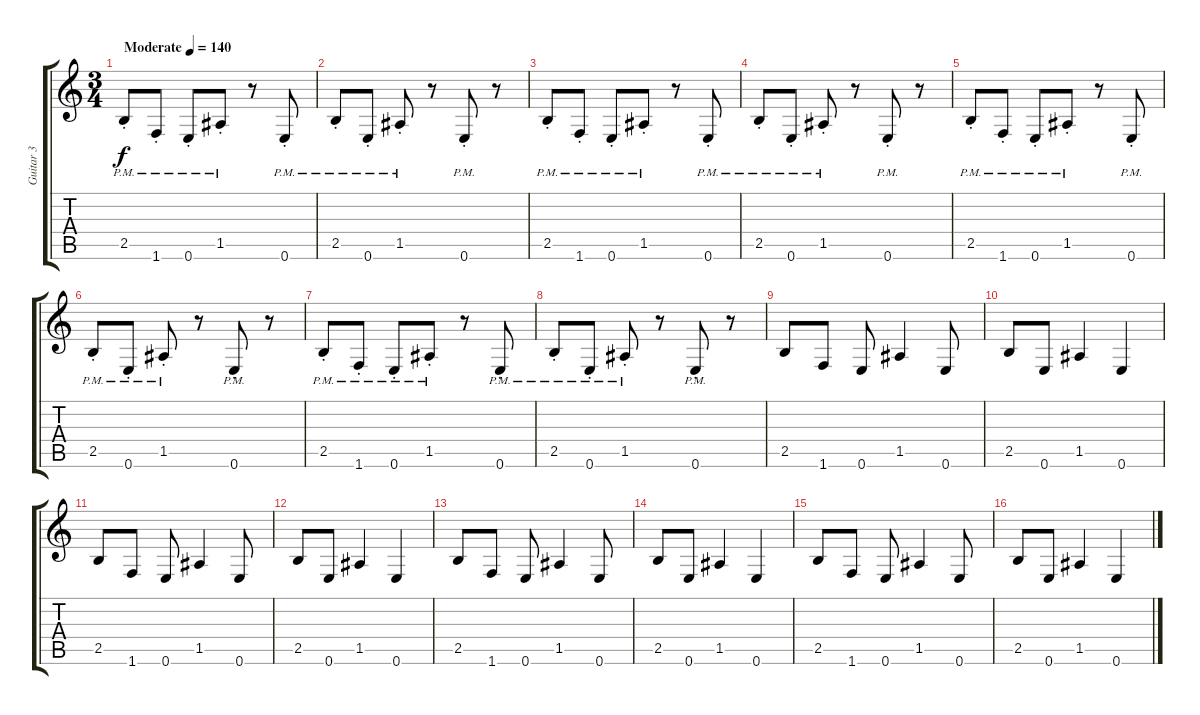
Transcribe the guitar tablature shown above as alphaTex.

\track ("Guitar 3" "Guitar 3") {instrument distortionguitar}
\staff {score tabs}
\tuning (E4 B3 G3 D3 A2 E2) {hide}
\ts (3 4)
\tempo (140 "Moderate")
\clef g2
\ks c
2.5{pm st}.8{dy f instrument distortionguitar} 1.6{pm st}.8 0.6{pm st}.8 1.5{pm st}.8 r.8 0.6{pm st}.8 |
2.5{pm st}.8 0.6{pm st}.8 1.5{pm st}.8 r.8 0.6{pm st}.8 r.8 |
2.5{pm st}.8 1.6{pm st}.8 0.6{pm st}.8 1.5{pm st}.8 r.8 0.6{pm st}.8 |
2.5{pm st}.8 0.6{pm st}.8 1.5{pm st}.8 r.8 0.6{pm st}.8 r.8 |
2.5{pm st}.8 1.6{pm st}.8 0.6{pm st}.8 1.5{pm st}.8 r.8 0.6{pm st}.8 |
2.5{pm st}.8 0.6{pm st}.8 1.5{pm st}.8 r.8 0.6{pm st}.8 r.8 |
2.5{pm st}.8 1.6{pm st}.8 0.6{pm st}.8 1.5{pm st}.8 r.8 0.6{pm st}.8 |
2.5{pm st}.8 0.6{pm st}.8 1.5{pm st}.8 r.8 0.6{pm st}.8 r.8 |
2.5.8 1.6.8 0.6.8 1.5.4 0.6.8 |
2.5.8 0.6.8 1.5.4 0.6.4 |
2.5.8 1.6.8 0.6.8 1.5.4 0.6.8 |
2.5.8 0.6.8 1.5.4 0.6.4 |
2.5.8 1.6.8 0.6.8 1.5.4 0.6.8 |
2.5.8 0.6.8 1.5.4 0.6.4 |
2.5.8 1.6.8 0.6.8 1.5.4 0.6.8 |
2.5.8 0.6.8 1.5.4 0.6.4
